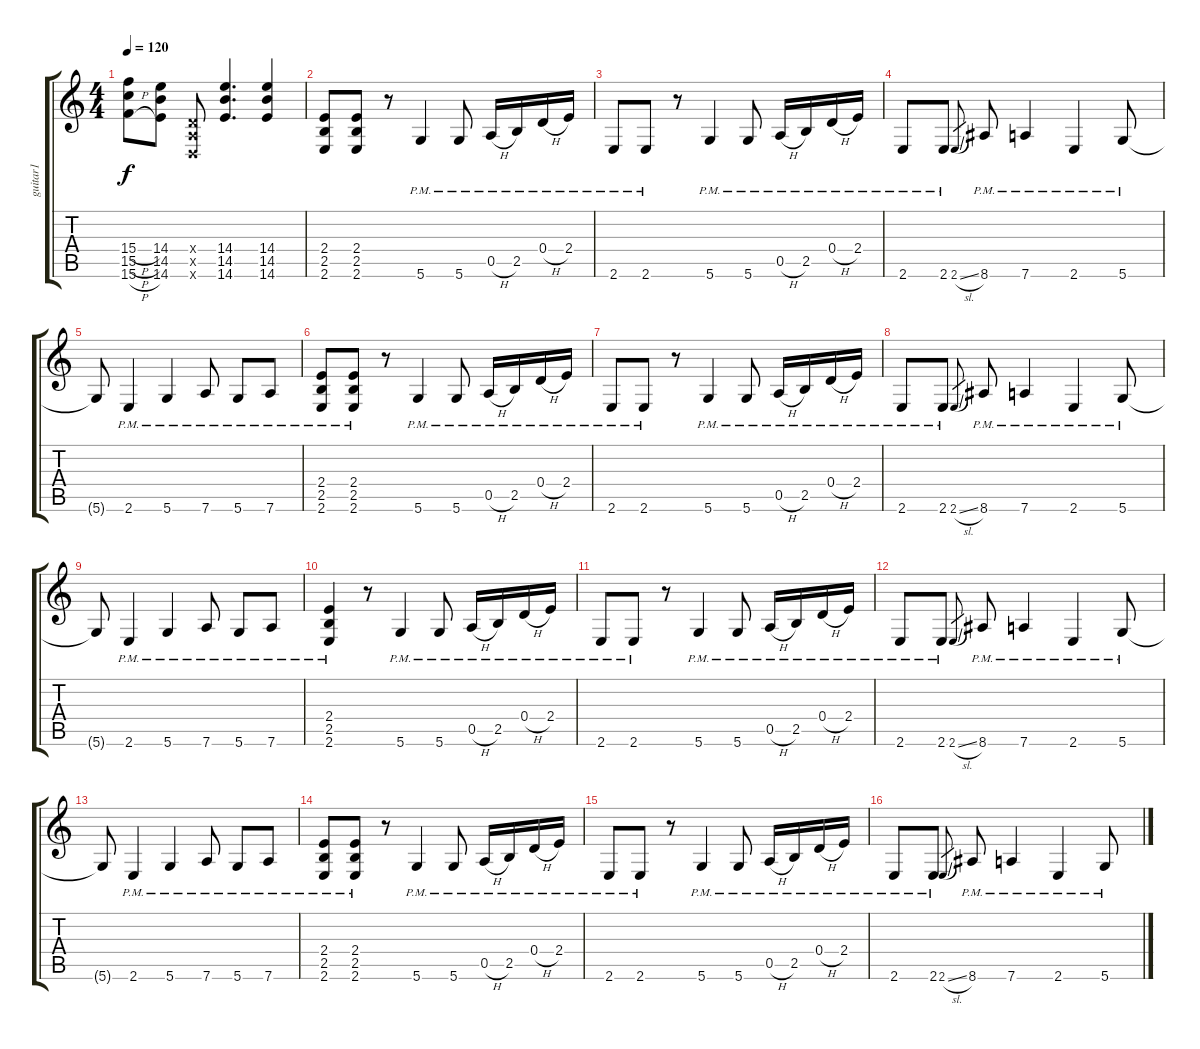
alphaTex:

\track ("guitar1" "guitar1") {instrument overdrivenguitar}
\staff {score tabs}
\tuning (E4 B3 G3 D3 A2 D2) {hide}
\ts (4 4)
\tempo 120
\clef g2
\ks c
(15.4{h} 15.5{h} 15.6{h}).8{dy f} (14.4 14.5 14.6).8 (0.4{x} 0.5{x} 0.6{x}).8 (14.4 14.5 14.6).4{d} (14.4 14.5 14.6).4 |
(2.4 2.5 2.6).8 (2.4 2.5 2.6).8 r.8 5.6{pm}.4 5.6{pm}.8 0.5{h pm}.16 2.5{pm}.16 0.4{h pm}.16 2.4{pm}.16 |
2.6{pm}.8 2.6{pm}.8 r.8 5.6{pm}.4 5.6{pm}.8 0.5{h pm}.16 2.5{pm}.16 0.4{h pm}.16 2.4{pm}.16 |
2.6{pm}.8 2.6{pm}.8 2.6{sl}.8{gr} 8.6{pm}.8 7.6{pm}.4 2.6{pm}.4 5.6{pm}.8 |
5.6{t}.8 2.6{pm}.4 5.6{pm}.4 7.6{pm}.8 5.6{pm}.8 7.6{pm}.8 |
(2.4{pm} 2.5{pm} 2.6{pm}).8 (2.4{pm} 2.5{pm} 2.6{pm}).8 r.8 5.6{pm}.4 5.6{pm}.8 0.5{h pm}.16 2.5{pm}.16 0.4{h pm}.16 2.4{pm}.16 |
2.6{pm}.8 2.6{pm}.8 r.8 5.6{pm}.4 5.6{pm}.8 0.5{h pm}.16 2.5{pm}.16 0.4{h pm}.16 2.4{pm}.16 |
2.6{pm}.8 2.6{pm}.8 2.6{sl}.8{gr} 8.6{pm}.8 7.6{pm}.4 2.6{pm}.4 5.6{pm}.8 |
5.6{t}.8 2.6{pm}.4 5.6{pm}.4 7.6{pm}.8 5.6{pm}.8 7.6{pm}.8 |
(2.4{pm} 2.5{pm} 2.6{pm}).4 r.8 5.6{pm}.4 5.6{pm}.8 0.5{h pm}.16 2.5{pm}.16 0.4{h pm}.16 2.4{pm}.16 |
2.6{pm}.8 2.6{pm}.8 r.8 5.6{pm}.4 5.6{pm}.8 0.5{h pm}.16 2.5{pm}.16 0.4{h pm}.16 2.4{pm}.16 |
2.6{pm}.8 2.6{pm}.8 2.6{sl}.8{gr} 8.6{pm}.8 7.6{pm}.4 2.6{pm}.4 5.6{pm}.8 |
5.6{t}.8 2.6{pm}.4 5.6{pm}.4 7.6{pm}.8 5.6{pm}.8 7.6{pm}.8 |
(2.4{pm} 2.5{pm} 2.6{pm}).8 (2.4{pm} 2.5{pm} 2.6{pm}).8 r.8 5.6{pm}.4 5.6{pm}.8 0.5{h pm}.16 2.5{pm}.16 0.4{h pm}.16 2.4{pm}.16 |
2.6{pm}.8 2.6{pm}.8 r.8 5.6{pm}.4 5.6{pm}.8 0.5{h pm}.16 2.5{pm}.16 0.4{h pm}.16 2.4{pm}.16 |
2.6{pm}.8 2.6{pm}.8 2.6{sl}.8{gr} 8.6{pm}.8 7.6{pm}.4 2.6{pm}.4 5.6{pm}.8
